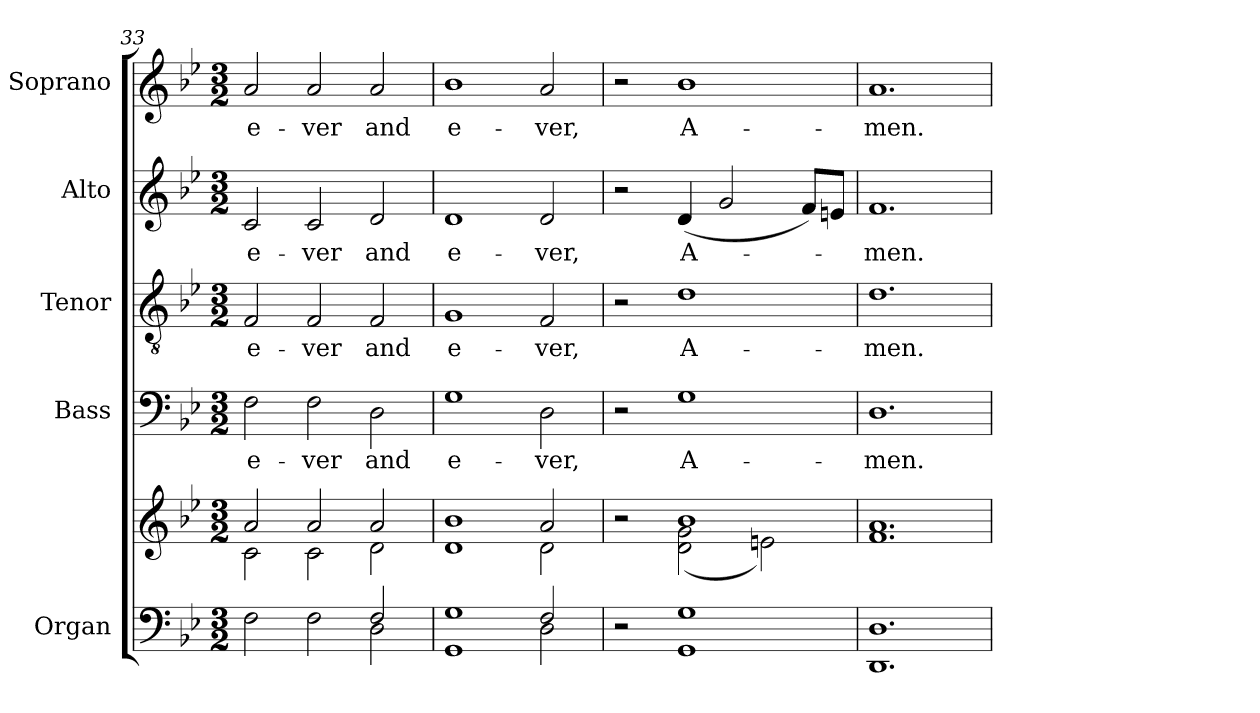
**kern	**kern	**kern	**text	**kern	**text	**kern	**text	**kern	**text
*part5	*part5	*part4	*part4	*part3	*part3	*part2	*part2	*part1	*part1
*staff6	*staff5	*staff4	*staff4	*staff3	*staff3	*staff2	*staff2	*staff1	*staff1
*I"Organ	*	*I"Bass	*	*I"Tenor	*	*I"Alto	*	*I"Soprano	*
*I'Org.	*	*I'B.	*	*I'T.	*	*I'A.	*	*I'S.	*
*clefF4	*clefG2	*clefF4	*	*clefGv2	*	*clefG2	*	*clefG2	*
*	*	*	*	*ITrd7c12	*	*	*	*	*
*k[b-e-]	*k[b-e-]	*k[b-e-]	*	*k[b-e-]	*	*k[b-e-]	*	*k[b-e-]	*
*B-:	*B-:	*B-:	*	*B-:	*	*B-:	*	*B-:	*
*M3/2	*M3/2	*M3/2	*	*M3/2	*	*M3/2	*	*M3/2	*
=33	=33	=33	=33	=33	=33	=33	=33	=33	=33
*^	*^	*	*	*	*	*	*	*	*
!	!	!	!	!	!LO:LY:b:color=#000000	!	!	!	!	!	!
!	!	!	!	!	!	!	!LO:LY:b:color=#000000	!	!	!	!
!	!	!	!	!	!	!	!	!	!LO:LY:b:color=#000000	!	!
!	!	!	!	!	!	!	!	!	!	!	!LO:LY:b:color=#000000
1ryy	2Fi\	2ai/	2ci\	2Fi\	e-	2FFi/	e-	2ci/	e-	2ai/	e-
!	!	!	!	!	!LO:LY:b:color=#000000	!	!	!	!	!	!
!	!	!	!	!	!	!	!LO:LY:b:color=#000000	!	!	!	!
!	!	!	!	!	!	!	!	!	!LO:LY:b:color=#000000	!	!
!	!	!	!	!	!	!	!	!	!	!	!LO:LY:b:color=#000000
.	2Fi\	2ai/	2ci\	2Fi\	-ver	2FFi/	-ver	2ci/	-ver	2ai/	-ver
!	!	!	!	!	!LO:LY:b:color=#000000	!	!	!	!	!	!
!	!	!	!	!	!	!	!LO:LY:b:color=#000000	!	!	!	!
!	!	!	!	!	!	!	!	!	!LO:LY:b:color=#000000	!	!
!	!	!	!	!	!	!	!	!	!	!	!LO:LY:b:color=#000000
2Fi/	2Di\	2ai/	2di\	2Di\	and	2FFi/	and	2di/	and	2ai/	and
=34	=34	=34	=34	=34	=34	=34	=34	=34	=34	=34	=34
!	!	!	!	!	!LO:LY:b:color=#000000	!	!	!	!	!	!
!	!	!	!	!	!	!	!LO:LY:b:color=#000000	!	!	!	!
!	!	!	!	!	!	!	!	!	!LO:LY:b:color=#000000	!	!
!	!	!	!	!	!	!	!	!	!	!	!LO:LY:b:color=#000000
1GGi 1Gi	1ryy	1di 1b-i	1ryy	1Gi	e-	1GGi	e-	1di	e-	1b-i	e-
!	!	!	!	!	!LO:LY:b:color=#000000	!	!	!	!	!	!
!	!	!	!	!	!	!	!LO:LY:b:color=#000000	!	!	!	!
!	!	!	!	!	!	!	!	!	!LO:LY:b:color=#000000	!	!
!	!	!	!	!	!	!	!	!	!	!	!LO:LY:b:color=#000000
2Fi/	2Di\	2ai/	2di\	2Di\	-ver,	2FFi/	-ver,	2di/	-ver,	2ai/	-ver,
*v	*v	*	*	*	*	*	*	*	*	*	*
=35	=35	=35	=35	=35	=35	=35	=35	=35	=35	=35
2r	2r	2ryy	2r	.	2r	.	2r	.	2r	.
!	!	!	!	!LO:LY:b:color=#000000	!	!	!	!	!	!
!	!	!	!	!	!	!LO:LY:b:color=#000000	!	!	!	!
!	!	!	!	!	!	!	!	!LO:LY:b:color=#000000	!	!
!	!	!	!	!	!	!	!	!	!	!LO:LY:b:color=#000000
1GGi 1Gi	1b-i	(2di\ 2gi	1Gi	A-	1Di	A-	(4di/	A-	1b-i	A-
.	.	.	.	.	.	.	2gi/	.	.	.
.	.	2eni\)	.	.	.	.	.	.	.	.
.	.	.	.	.	.	.	8fi/L)	.	.	.
.	.	.	.	.	.	.	8eni/J	.	.	.
*	*v	*v	*	*	*	*	*	*	*	*
=36	=36	=36	=36	=36	=36	=36	=36	=36	=36
!	!	!	!LO:LY:b:color=#000000	!	!	!	!	!	!
!	!	!	!	!	!LO:LY:b:color=#000000	!	!	!	!
!	!	!	!	!	!	!	!LO:LY:b:color=#000000	!	!
!	!	!	!	!	!	!	!	!	!LO:LY:b:color=#000000
1.DDi 1.Di	1.fi 1.ai	1.Di	-men.	1.Di	-men.	1.fi	-men.	1.ai	-men.
=	=	=	=	=	=	=	=	=	=
*-	*-	*-	*-	*-	*-	*-	*-	*-	*-
